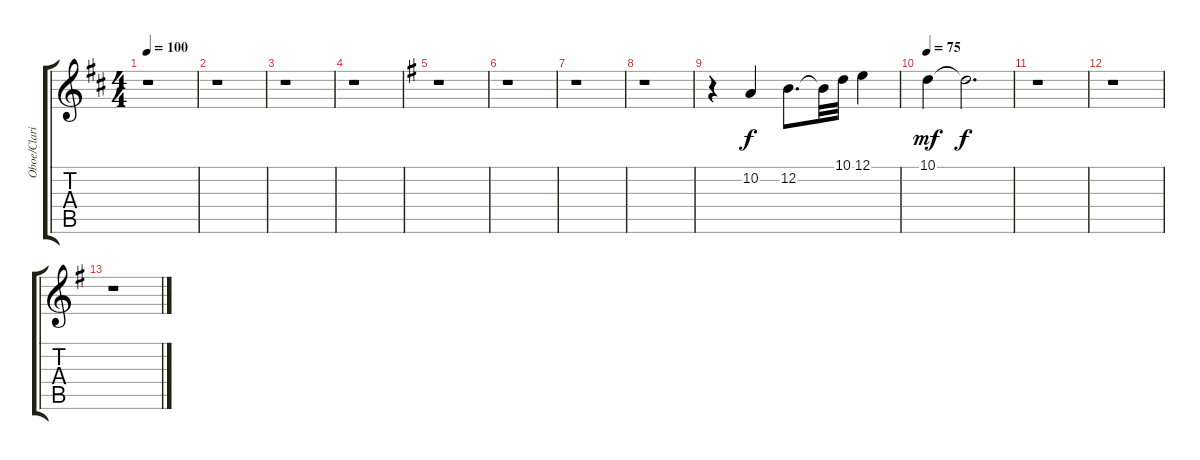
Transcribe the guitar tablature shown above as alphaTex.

\track ("Oboe/Clarinet" "Oboe/Clari") {instrument oboe}
\staff {score tabs}
\tuning (E4 B3 G3 D3 A2 E2) {hide}
\ts (4 4)
\tempo 100
\clef g2
\ks bminor
r.1{dy mf} |
r.1 |
r.1 |
r.1 |
\ks g
r.1 |
r.1 |
r.1 |
r.1 |
r.4 10.2.4{dy f volume 9 balance 10 instrument oboe} 12.2.8{d} 12.2{t}.32 10.1.32 12.1.4 |
\tempo 75
10.1.4{dy mf} 10.1{t}.2{d dy f volume 0} |
r.1 |
r.1 |
r.1
